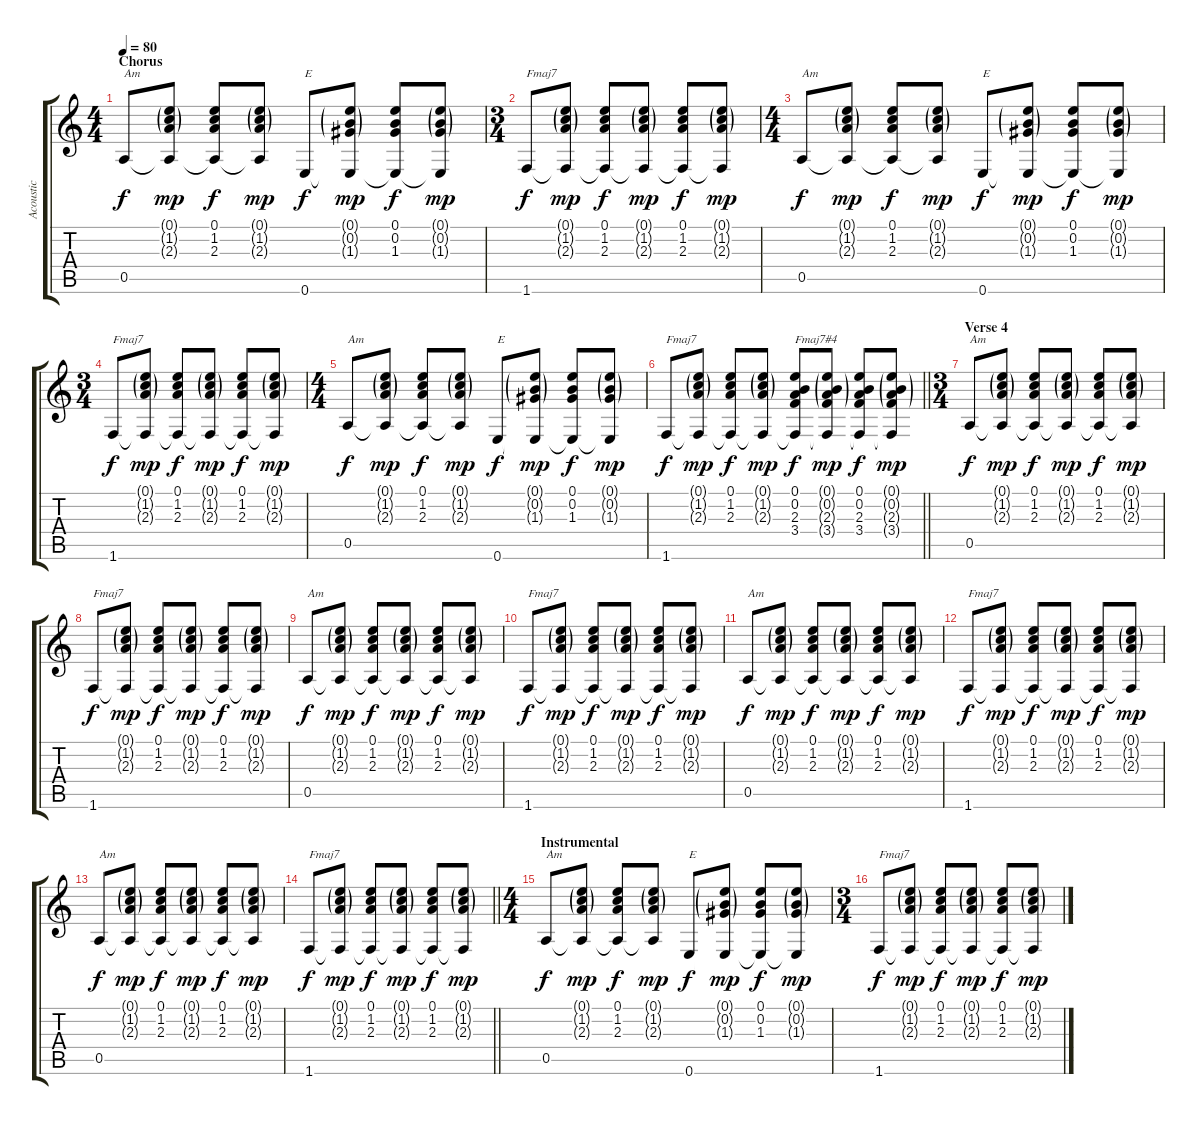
\track ("Acoustic" "Acoustic") {instrument acousticguitarsteel}
\staff {score tabs}
\tuning (E4 B3 G3 D3 A2 E2) {hide}
\ts (4 4)
\section ("" "Chorus")
\tempo 80
\clef g2
\ks c
0.5.8{txt "Am" dy f} (0.1{g} 1.2{g} 2.3{g} 0.5{t}).8{dy mp} (0.1 1.2 2.3 0.5{t}).8{dy f} (0.1{g} 1.2{g} 2.3{g} 0.5{t}).8{dy mp} 0.6.8{txt "E" dy f} (0.1{g} 0.2{g} 1.3{g} 0.6{t}).8{dy mp} (0.1 0.2 1.3 0.6{t}).8{dy f} (0.1{g} 0.2{g} 1.3{g} 0.6{t}).8{dy mp} |
\ts (3 4)
1.6.8{txt "Fmaj7" dy f} (0.1{g} 1.2{g} 2.3{g} 1.6{t}).8{dy mp} (0.1 1.2 2.3 1.6{t}).8{dy f} (0.1{g} 1.2{g} 2.3{g} 1.6{t}).8{dy mp} (0.1 1.2 2.3 1.6{t}).8{dy f} (0.1{g} 1.2{g} 2.3{g} 1.6{t}).8{dy mp} |
\ts (4 4)
0.5.8{txt "Am" dy f} (0.1{g} 1.2{g} 2.3{g} 0.5{t}).8{dy mp} (0.1 1.2 2.3 0.5{t}).8{dy f} (0.1{g} 1.2{g} 2.3{g} 0.5{t}).8{dy mp} 0.6.8{txt "E" dy f} (0.1{g} 0.2{g} 1.3{g} 0.6{t}).8{dy mp} (0.1 0.2 1.3 0.6{t}).8{dy f} (0.1{g} 0.2{g} 1.3{g} 0.6{t}).8{dy mp} |
\ts (3 4)
1.6.8{txt "Fmaj7" dy f} (0.1{g} 1.2{g} 2.3{g} 1.6{t}).8{dy mp} (0.1 1.2 2.3 1.6{t}).8{dy f} (0.1{g} 1.2{g} 2.3{g} 1.6{t}).8{dy mp} (0.1 1.2 2.3 1.6{t}).8{dy f} (0.1{g} 1.2{g} 2.3{g} 1.6{t}).8{dy mp} |
\ts (4 4)
0.5.8{txt "Am" dy f} (0.1{g} 1.2{g} 2.3{g} 0.5{t}).8{dy mp} (0.1 1.2 2.3 0.5{t}).8{dy f} (0.1{g} 1.2{g} 2.3{g} 0.5{t}).8{dy mp} 0.6.8{txt "E" dy f} (0.1{g} 0.2{g} 1.3{g} 0.6{t}).8{dy mp} (0.1 0.2 1.3 0.6{t}).8{dy f} (0.1{g} 0.2{g} 1.3{g} 0.6{t}).8{dy mp} |
\barLineRight lightlight
1.6.8{txt "Fmaj7" dy f} (0.1{g} 1.2{g} 2.3{g} 1.6{t}).8{dy mp} (0.1 1.2 2.3 1.6{t}).8{dy f} (0.1{g} 1.2{g} 2.3{g} 1.6{t}).8{dy mp} (0.1 0.2 2.3 3.4 1.6{t}).8{txt "Fmaj7#4" dy f} (0.1{g} 0.2{g} 2.3{g} 3.4{g} 1.6{t}).8{dy mp} (0.1 0.2 2.3 3.4 1.6{t}).8{dy f} (0.1{g} 0.2{g} 2.3{g} 3.4{g} 1.6{t}).8{dy mp} |
\ts (3 4)
\section ("" "Verse 4")
0.5.8{txt "Am" dy f} (0.1{g} 1.2{g} 2.3{g} 0.5{t}).8{dy mp} (0.1 1.2 2.3 0.5{t}).8{dy f} (0.1{g} 1.2{g} 2.3{g} 0.5{t}).8{dy mp} (0.1 1.2 2.3 0.5{t}).8{dy f} (0.1{g} 1.2{g} 2.3{g} 0.5{t}).8{dy mp} |
1.6.8{txt "Fmaj7" dy f} (0.1{g} 1.2{g} 2.3{g} 1.6{t}).8{dy mp} (0.1 1.2 2.3 1.6{t}).8{dy f} (0.1{g} 1.2{g} 2.3{g} 1.6{t}).8{dy mp} (0.1 1.2 2.3 1.6{t}).8{dy f} (0.1{g} 1.2{g} 2.3{g} 1.6{t}).8{dy mp} |
0.5.8{txt "Am" dy f} (0.1{g} 1.2{g} 2.3{g} 0.5{t}).8{dy mp} (0.1 1.2 2.3 0.5{t}).8{dy f} (0.1{g} 1.2{g} 2.3{g} 0.5{t}).8{dy mp} (0.1 1.2 2.3 0.5{t}).8{dy f} (0.1{g} 1.2{g} 2.3{g} 0.5{t}).8{dy mp} |
1.6.8{txt "Fmaj7" dy f} (0.1{g} 1.2{g} 2.3{g} 1.6{t}).8{dy mp} (0.1 1.2 2.3 1.6{t}).8{dy f} (0.1{g} 1.2{g} 2.3{g} 1.6{t}).8{dy mp} (0.1 1.2 2.3 1.6{t}).8{dy f} (0.1{g} 1.2{g} 2.3{g} 1.6{t}).8{dy mp} |
0.5.8{txt "Am" dy f} (0.1{g} 1.2{g} 2.3{g} 0.5{t}).8{dy mp} (0.1 1.2 2.3 0.5{t}).8{dy f} (0.1{g} 1.2{g} 2.3{g} 0.5{t}).8{dy mp} (0.1 1.2 2.3 0.5{t}).8{dy f} (0.1{g} 1.2{g} 2.3{g} 0.5{t}).8{dy mp} |
1.6.8{txt "Fmaj7" dy f} (0.1{g} 1.2{g} 2.3{g} 1.6{t}).8{dy mp} (0.1 1.2 2.3 1.6{t}).8{dy f} (0.1{g} 1.2{g} 2.3{g} 1.6{t}).8{dy mp} (0.1 1.2 2.3 1.6{t}).8{dy f} (0.1{g} 1.2{g} 2.3{g} 1.6{t}).8{dy mp} |
0.5.8{txt "Am" dy f} (0.1{g} 1.2{g} 2.3{g} 0.5{t}).8{dy mp} (0.1 1.2 2.3 0.5{t}).8{dy f} (0.1{g} 1.2{g} 2.3{g} 0.5{t}).8{dy mp} (0.1 1.2 2.3 0.5{t}).8{dy f} (0.1{g} 1.2{g} 2.3{g} 0.5{t}).8{dy mp} |
\barLineRight lightlight
1.6.8{txt "Fmaj7" dy f} (0.1{g} 1.2{g} 2.3{g} 1.6{t}).8{dy mp} (0.1 1.2 2.3 1.6{t}).8{dy f} (0.1{g} 1.2{g} 2.3{g} 1.6{t}).8{dy mp} (0.1 1.2 2.3 1.6{t}).8{dy f} (0.1{g} 1.2{g} 2.3{g} 1.6{t}).8{dy mp} |
\ts (4 4)
\section ("" "Instrumental")
0.5.8{txt "Am" dy f} (0.1{g} 1.2{g} 2.3{g} 0.5{t}).8{dy mp} (0.1 1.2 2.3 0.5{t}).8{dy f} (0.1{g} 1.2{g} 2.3{g} 0.5{t}).8{dy mp} 0.6.8{txt "E" dy f} (0.1{g} 0.2{g} 1.3{g} 0.6{t}).8{dy mp} (0.1 0.2 1.3 0.6{t}).8{dy f} (0.1{g} 0.2{g} 1.3{g} 0.6{t}).8{dy mp} |
\ts (3 4)
1.6.8{txt "Fmaj7" dy f} (0.1{g} 1.2{g} 2.3{g} 1.6{t}).8{dy mp} (0.1 1.2 2.3 1.6{t}).8{dy f} (0.1{g} 1.2{g} 2.3{g} 1.6{t}).8{dy mp} (0.1 1.2 2.3 1.6{t}).8{dy f} (0.1{g} 1.2{g} 2.3{g} 1.6{t}).8{dy mp}
